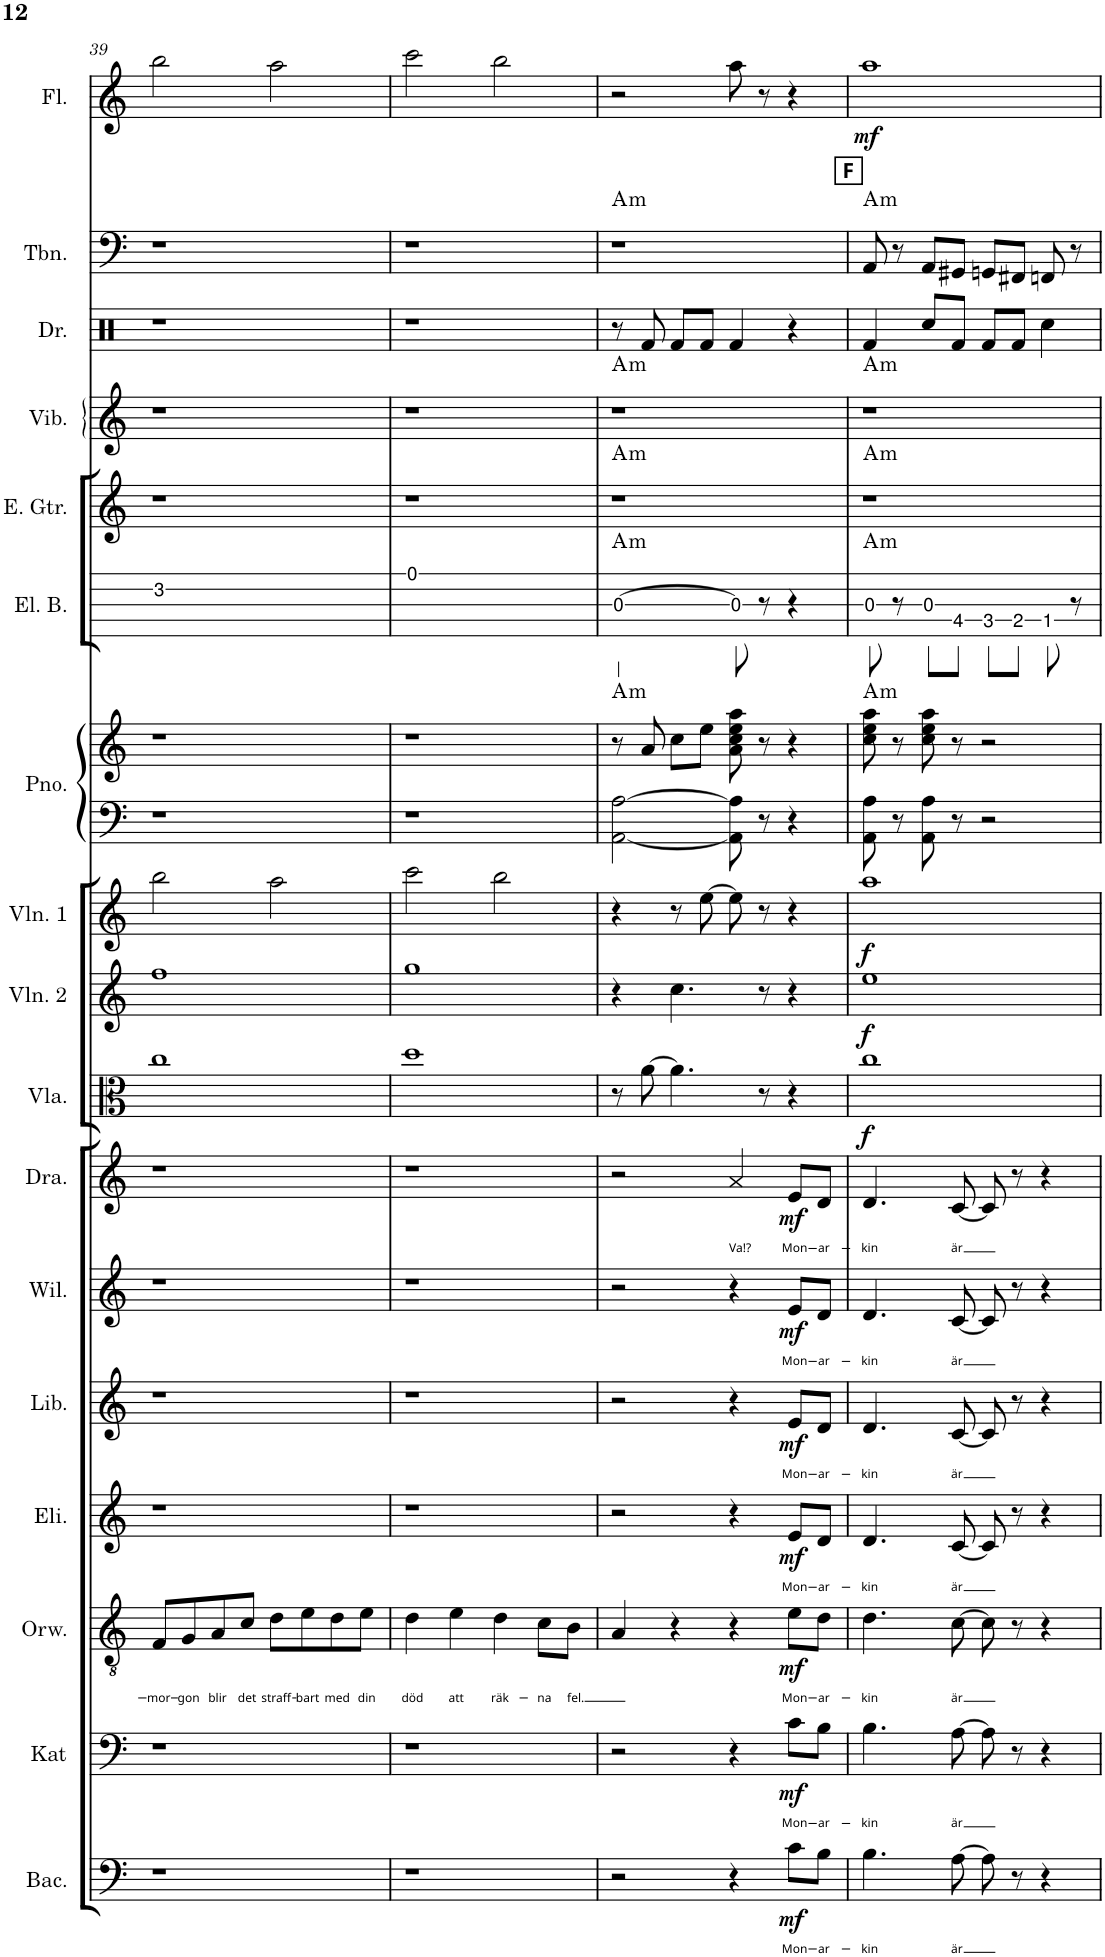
**kern	**text	**dynam	**kern	**text	**dynam	**kern	**text	**dynam	**kern	**text	**dynam	**kern	**text	**dynam	**kern	**text	**dynam	**kern	**text	**dynam	**kern	**dynam	**kern	**dynam	**kern	**dynam	**kern	**kern	**harte	**kern	**kern	**kern	**harte	**kern	**kern	**harte	**kern	**dynam
*part17	*part17	*part17	*part16	*part16	*part16	*part15	*part15	*part15	*part14	*part14	*part14	*part13	*part13	*part13	*part12	*part12	*part12	*part11	*part11	*part11	*part10	*part10	*part9	*part9	*part8	*part8	*part7	*part7	*part7	*part6	*part5	*part4	*part4	*part3	*part2	*part2	*part1	*part1
*staff18	*staff18	*staff18	*staff17	*staff17	*staff17	*staff16	*staff16	*staff16	*staff15	*staff15	*staff15	*staff14	*staff14	*staff14	*staff13	*staff13	*staff13	*staff12	*staff12	*staff12	*staff11	*staff11	*staff10	*staff10	*staff9	*staff9	*staff8	*staff7	*	*staff6	*staff5	*staff4	*	*staff3	*staff2	*	*staff1	*staff1
*I"Bacon	*	*	*I"Kat	*	*	*I"Orwen	*	*	*I"Elisabet	*	*	*I"Libby	*	*	*I"Wilma Shakespeare	*	*	*I"Drake	*	*	*I"Viola	*	*I"Violin 2	*	*I"Violin 1	*	*I"Piano	*	*	*I"5-str. Electric Bass	*I"Electric Guitar	*I"Vibraphone	*	*I"Drum Set	*I"Trombone	*	*I"Flute	*
*I'Bac.	*	*	*I'Kat	*	*	*I'Orw.	*	*	*I'Eli.	*	*	*I'Lib.	*	*	*I'Wil.	*	*	*I'Dra.	*	*	*I'Vla.	*	*I'Vln. 2	*	*I'Vln. 1	*	*I'Pno.	*	*	*I'El. B.	*I'E. Gtr.	*I'Vib.	*	*I'Dr.	*I'Tbn.	*	*I'Fl.	*
!!LO:PB:g=z
*clefF4	*	*	*clefF4	*	*	*clefGv2	*	*	*clefG2	*	*	*clefG2	*	*	*clefG2	*	*	*clefG2	*	*	*clefC3	*	*clefG2	*	*clefG2	*	*clefF4	*clefG2	*	*	*clefG2	*clefG2	*	*clefX	*clefF4	*	*clefG2	*
*	*	*	*	*	*	*Trd7c12	*	*	*	*	*	*	*	*	*	*	*	*	*	*	*	*	*	*	*	*	*	*	*	*Trd7c12	*Trd7c12	*	*	*	*	*	*Trd-7c-12	*
*k[]	*	*	*k[]	*	*	*k[]	*	*	*k[]	*	*	*k[]	*	*	*k[]	*	*	*k[]	*	*	*k[]	*	*k[]	*	*k[]	*	*k[]	*k[]	*	*k[]	*k[]	*k[]	*	*k[]	*k[]	*	*k[]	*
*M4/4	*	*	*M4/4	*	*	*M4/4	*	*	*M4/4	*	*	*M4/4	*	*	*M4/4	*	*	*M4/4	*	*	*M4/4	*	*M4/4	*	*M4/4	*	*M4/4	*M4/4	*	*M4/4	*M4/4	*M4/4	*	*M4/4	*M4/4	*	*M4/4	*
=39	=39	=39	=39	=39	=39	=39	=39	=39	=39	=39	=39	=39	=39	=39	=39	=39	=39	=39	=39	=39	=39	=39	=39	=39	=39	=39	=39	=39	=39	=39	=39	=39	=39	=39	=39	=39	=39	=39
!	!	!	!	!	!	!	!LO:LY:b	!	!	!	!	!	!	!	!	!	!	!	!	!	!	!	!	!	!	!	!	!	!	!	!	!	!	!	!	!	!	!
1r	.	.	1r	.	.	8F/L	-mor-	.	1r	.	.	1r	.	.	1r	.	.	1r	.	.	1cc	.	1ff	.	2bb\	.	1r	1r	.	1F	1r	1r	.	1r	1r	.	2bb\	.
!	!	!	!	!	!	!	!LO:LY:b	!	!	!	!	!	!	!	!	!	!	!	!	!	!	!	!	!	!	!	!	!	!	!	!	!	!	!	!	!	!	!
.	.	.	.	.	.	8G/	-gon	.	.	.	.	.	.	.	.	.	.	.	.	.	.	.	.	.	.	.	.	.	.	.	.	.	.	.	.	.	.	.
!	!	!	!	!	!	!	!LO:LY:b	!	!	!	!	!	!	!	!	!	!	!	!	!	!	!	!	!	!	!	!	!	!	!	!	!	!	!	!	!	!	!
.	.	.	.	.	.	8A/	blir	.	.	.	.	.	.	.	.	.	.	.	.	.	.	.	.	.	.	.	.	.	.	.	.	.	.	.	.	.	.	.
!	!	!	!	!	!	!	!LO:LY:b	!	!	!	!	!	!	!	!	!	!	!	!	!	!	!	!	!	!	!	!	!	!	!	!	!	!	!	!	!	!	!
.	.	.	.	.	.	8c/J	det	.	.	.	.	.	.	.	.	.	.	.	.	.	.	.	.	.	.	.	.	.	.	.	.	.	.	.	.	.	.	.
!	!	!	!	!	!	!	!LO:LY:b	!	!	!	!	!	!	!	!	!	!	!	!	!	!	!	!	!	!	!	!	!	!	!	!	!	!	!	!	!	!	!
.	.	.	.	.	.	8d\L	straff-	.	.	.	.	.	.	.	.	.	.	.	.	.	.	.	.	.	2aa\	.	.	.	.	.	.	.	.	.	.	.	2aa\	.
!	!	!	!	!	!	!	!LO:LY:b	!	!	!	!	!	!	!	!	!	!	!	!	!	!	!	!	!	!	!	!	!	!	!	!	!	!	!	!	!	!	!
.	.	.	.	.	.	8e\	-bart	.	.	.	.	.	.	.	.	.	.	.	.	.	.	.	.	.	.	.	.	.	.	.	.	.	.	.	.	.	.	.
!	!	!	!	!	!	!	!LO:LY:b	!	!	!	!	!	!	!	!	!	!	!	!	!	!	!	!	!	!	!	!	!	!	!	!	!	!	!	!	!	!	!
.	.	.	.	.	.	8d\	med	.	.	.	.	.	.	.	.	.	.	.	.	.	.	.	.	.	.	.	.	.	.	.	.	.	.	.	.	.	.	.
!	!	!	!	!	!	!	!LO:LY:b	!	!	!	!	!	!	!	!	!	!	!	!	!	!	!	!	!	!	!	!	!	!	!	!	!	!	!	!	!	!	!
.	.	.	.	.	.	8e\J	din	.	.	.	.	.	.	.	.	.	.	.	.	.	.	.	.	.	.	.	.	.	.	.	.	.	.	.	.	.	.	.
=40	=40	=40	=40	=40	=40	=40	=40	=40	=40	=40	=40	=40	=40	=40	=40	=40	=40	=40	=40	=40	=40	=40	=40	=40	=40	=40	=40	=40	=40	=40	=40	=40	=40	=40	=40	=40	=40	=40
!	!	!	!	!	!	!	!LO:LY:b	!	!	!	!	!	!	!	!	!	!	!	!	!	!	!	!	!	!	!	!	!	!	!	!	!	!	!	!	!	!	!
1r	.	.	1r	.	.	4d\	död	.	1r	.	.	1r	.	.	1r	.	.	1r	.	.	1dd	.	1gg	.	2ccc\	.	1r	1r	.	1G	1r	1r	.	1r	1r	.	2ccc\	.
!	!	!	!	!	!	!	!LO:LY:b	!	!	!	!	!	!	!	!	!	!	!	!	!	!	!	!	!	!	!	!	!	!	!	!	!	!	!	!	!	!	!
.	.	.	.	.	.	4e\	att	.	.	.	.	.	.	.	.	.	.	.	.	.	.	.	.	.	.	.	.	.	.	.	.	.	.	.	.	.	.	.
!	!	!	!	!	!	!	!LO:LY:b	!	!	!	!	!	!	!	!	!	!	!	!	!	!	!	!	!	!	!	!	!	!	!	!	!	!	!	!	!	!	!
.	.	.	.	.	.	4d\	räk-	.	.	.	.	.	.	.	.	.	.	.	.	.	.	.	.	.	2bb\	.	.	.	.	.	.	.	.	.	.	.	2bb\	.
!	!	!	!	!	!	!	!LO:LY:b	!	!	!	!	!	!	!	!	!	!	!	!	!	!	!	!	!	!	!	!	!	!	!	!	!	!	!	!	!	!	!
.	.	.	.	.	.	8c\L	-na	.	.	.	.	.	.	.	.	.	.	.	.	.	.	.	.	.	.	.	.	.	.	.	.	.	.	.	.	.	.	.
!	!	!	!	!	!	!	!LO:LY:b	!	!	!	!	!	!	!	!	!	!	!	!	!	!	!	!	!	!	!	!	!	!	!	!	!	!	!	!	!	!	!
.	.	.	.	.	.	8B\J	fel.	.	.	.	.	.	.	.	.	.	.	.	.	.	.	.	.	.	.	.	.	.	.	.	.	.	.	.	.	.	.	.
=41	=41	=41	=41	=41	=41	=41	=41	=41	=41	=41	=41	=41	=41	=41	=41	=41	=41	=41	=41	=41	=41	=41	=41	=41	=41	=41	=41	=41	=41	=41	=41	=41	=41	=41	=41	=41	=41	=41
!	!	!	!	!	!	!	!	!	!	!	!	!	!	!	!	!	!	!	!	!	!	!	!	!	!	!	!	!	!LO:H:kt=m	!	!	!	!LO:H:kt=m	!	!	!LO:H:kt=m	!	!
2r	.	.	2r	.	.	4A/	.	.	2r	.	.	2r	.	.	2r	.	.	2r	.	.	8r	.	4r	.	4r	.	[2AA\ [2A\	8r	A:min	[2AA\	1r	1r	A:min	8r	1r	A:min	2r	.
.	.	.	.	.	.	.	.	.	.	.	.	.	.	.	.	.	.	.	.	.	[8a\	.	.	.	.	.	.	8a/	.	.	.	.	.	8Rf/	.	.	.	.
.	.	.	.	.	.	4r	.	.	.	.	.	.	.	.	.	.	.	.	.	.	4.a\]	.	4.cc\	.	8r	.	.	8cc\L	.	.	.	.	.	8Rf/L	.	.	.	.
.	.	.	.	.	.	.	.	.	.	.	.	.	.	.	.	.	.	.	.	.	.	.	.	.	[8ee\	.	.	8ee\J	.	.	.	.	.	8Rf/J	.	.	.	.
!	!	!	!	!	!	!	!	!	!	!	!	!	!	!	!	!	!	!	!LO:LY:b	!	!	!	!	!	!	!	!	!	!	!	!	!	!	!	!	!	!	!
4r	.	.	4r	.	.	4r	.	.	4r	.	.	4r	.	.	4r	.	.	4a/	Va!?	.	.	.	.	.	8ee\]	.	8AA\] 8A\]	8a\ 8cc\ 8ee\ 8aa\	.	8AA\]	.	.	.	4Rf/	.	.	8aa\	.
.	.	.	.	.	.	.	.	.	.	.	.	.	.	.	.	.	.	.	.	.	8r	.	8r	.	8r	.	8r	8r	.	8r	.	.	.	.	.	.	8r	.
!	!LO:LY:b	!LO:DY:b	!	!LO:LY:b	!LO:DY:b	!	!LO:LY:b	!LO:DY:b	!	!LO:LY:b	!LO:DY:b	!	!LO:LY:b	!LO:DY:b	!	!LO:LY:b	!LO:DY:b	!	!LO:LY:b	!LO:DY:b	!	!	!	!	!	!	!	!	!	!	!	!	!	!	!	!	!	!
8c\L	Mon-	mf	8c\L	Mon-	mf	8e\L	Mon-	mf	8e/L	Mon-	mf	8e/L	Mon-	mf	8e/L	Mon-	mf	8e/L	Mon-	mf	4r	.	4r	.	4r	.	4r	4r	.	4r	.	.	.	4r	.	.	4r	.
!	!LO:LY:b	!	!	!LO:LY:b	!	!	!LO:LY:b	!	!	!LO:LY:b	!	!	!LO:LY:b	!	!	!LO:LY:b	!	!	!LO:LY:b	!	!	!	!	!	!	!	!	!	!	!	!	!	!	!	!	!	!	!
8B\J	-ar-	.	8B\J	-ar-	.	8d\J	-ar-	.	8d/J	-ar-	.	8d/J	-ar-	.	8d/J	-ar-	.	8d/J	-ar-	.	.	.	.	.	.	.	.	.	.	.	.	.	.	.	.	.	.	.
!!LO:REH:place=s1:b:B:cj:t=F
=42	=42	=42	=42	=42	=42	=42	=42	=42	=42	=42	=42	=42	=42	=42	=42	=42	=42	=42	=42	=42	=42	=42	=42	=42	=42	=42	=42	=42	=42	=42	=42	=42	=42	=42	=42	=42	=42	=42
!	!LO:LY:b	!	!	!LO:LY:b	!	!	!LO:LY:b	!	!	!LO:LY:b	!	!	!LO:LY:b	!	!	!LO:LY:b	!	!	!LO:LY:b	!	!	!LO:DY:b	!	!LO:DY:b	!	!LO:DY:b	!	!	!LO:H:kt=m	!	!	!	!LO:H:kt=m	!	!	!LO:H:kt=m	!	!LO:DY:b
4.B\	-kin	.	4.B\	-kin	.	4.d\	-kin	.	4.d/	-kin	.	4.d/	-kin	.	4.d/	-kin	.	4.d/	-kin	.	1cc	f	1ee	f	1aa	f	8AA\ 8A\	8cc\ 8ee\ 8aa\	A:min	8AA\	1r	1r	A:min	4Rf/	8AA/	A:min	1aa	mf
.	.	.	.	.	.	.	.	.	.	.	.	.	.	.	.	.	.	.	.	.	.	.	.	.	.	.	8r	8r	.	8r	.	.	.	.	8r	.	.	.
.	.	.	.	.	.	.	.	.	.	.	.	.	.	.	.	.	.	.	.	.	.	.	.	.	.	.	8AA\ 8A\	8cc\ 8ee\ 8aa\	.	8AA\L	.	.	.	8Rcc/L	8AA/L	.	.	.
!	!LO:LY:b	!	!	!LO:LY:b	!	!	!LO:LY:b	!	!	!LO:LY:b	!	!	!LO:LY:b	!	!	!LO:LY:b	!	!	!LO:LY:b	!	!	!	!	!	!	!	!	!	!	!	!	!	!	!	!	!	!	!
[8A\	är	.	[8A\	är	.	[8c\	är	.	[8c/	är	.	[8c/	är	.	[8c/	är	.	[8c/	är	.	.	.	.	.	.	.	8r	8r	.	8GG#\J	.	.	.	8Rf/J	8GG#X/J	.	.	.
8A\]	.	.	8A\]	.	.	8c\]	.	.	8c/]	.	.	8c/]	.	.	8c/]	.	.	8c/]	.	.	.	.	.	.	.	.	2r	2r	.	8GG\L	.	.	.	8Rf/L	8GGn/L	.	.	.
8r	.	.	8r	.	.	8r	.	.	8r	.	.	8r	.	.	8r	.	.	8r	.	.	.	.	.	.	.	.	.	.	.	8FF#\J	.	.	.	8Rf/J	8FF#X/J	.	.	.
4r	.	.	4r	.	.	4r	.	.	4r	.	.	4r	.	.	4r	.	.	4r	.	.	.	.	.	.	.	.	.	.	.	8FF\	.	.	.	4Rcc\	8FFn/	.	.	.
.	.	.	.	.	.	.	.	.	.	.	.	.	.	.	.	.	.	.	.	.	.	.	.	.	.	.	.	.	.	8r	.	.	.	.	8r	.	.	.
=	=	=	=	=	=	=	=	=	=	=	=	=	=	=	=	=	=	=	=	=	=	=	=	=	=	=	=	=	=	=	=	=	=	=	=	=	=	=
*-	*-	*-	*-	*-	*-	*-	*-	*-	*-	*-	*-	*-	*-	*-	*-	*-	*-	*-	*-	*-	*-	*-	*-	*-	*-	*-	*-	*-	*-	*-	*-	*-	*-	*-	*-	*-	*-	*-
